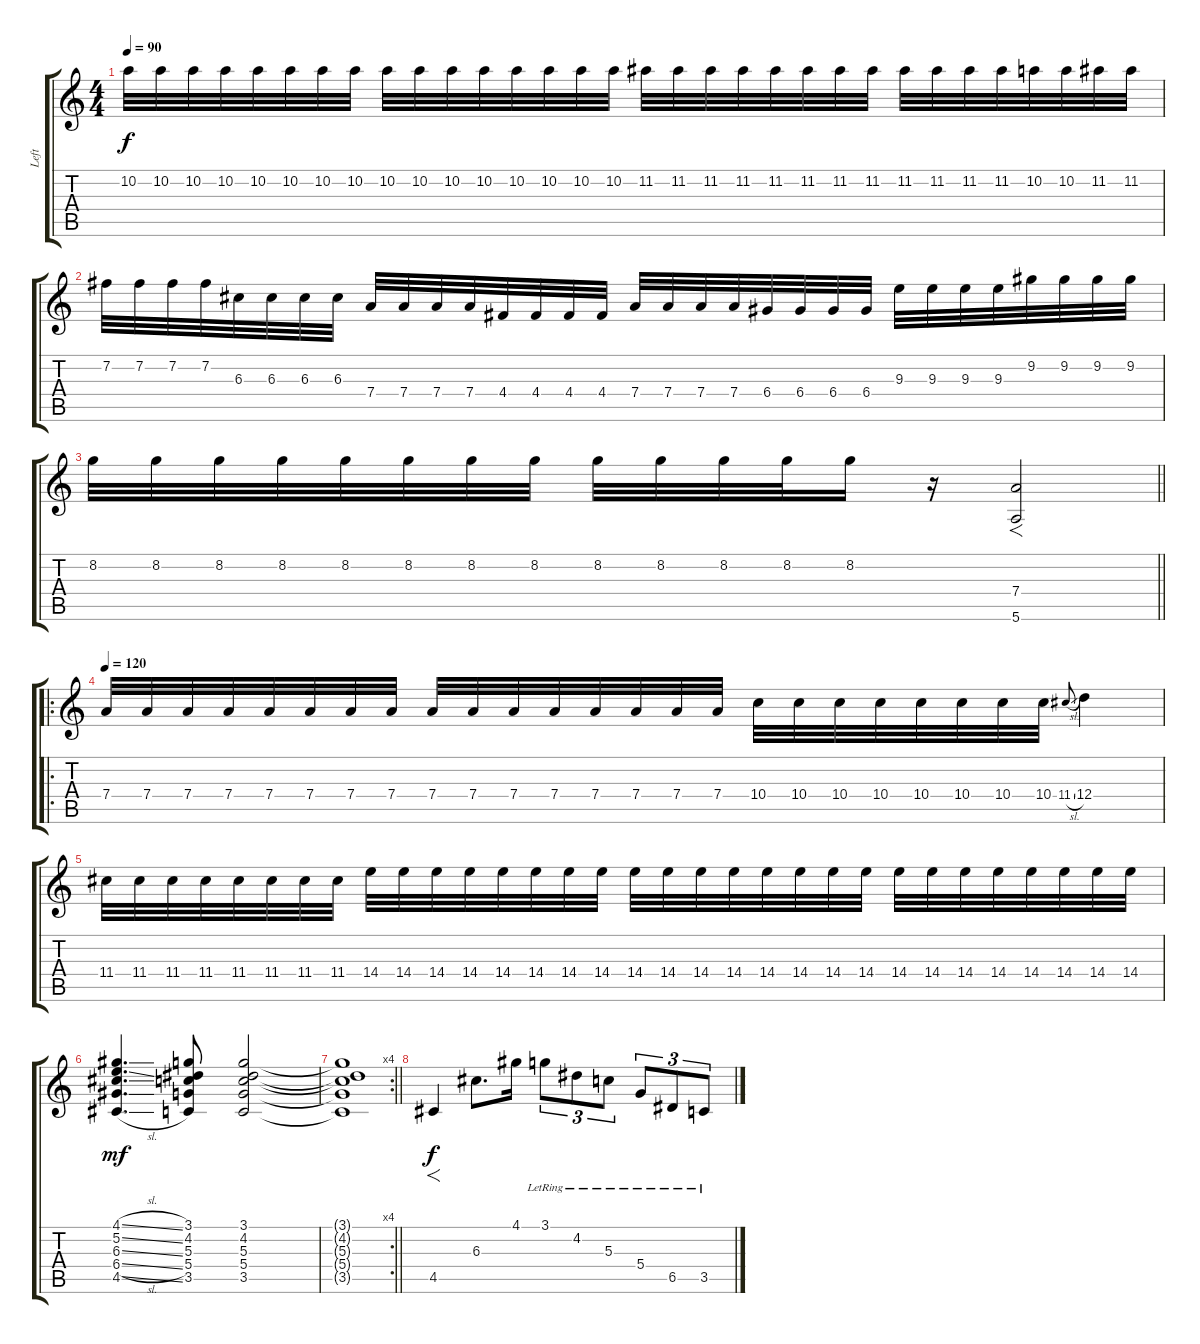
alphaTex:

\track ("Left" "Left") {instrument distortionguitar}
\staff {score tabs}
\tuning (E4 B3 G3 D3 A2 E2) {hide}
\ts (4 4)
\tempo 90
\clef g2
\ks c
10.2.32{dy f} 10.2.32 10.2.32 10.2.32 10.2.32 10.2.32 10.2.32 10.2.32 10.2.32 10.2.32 10.2.32 10.2.32 10.2.32 10.2.32 10.2.32 10.2.32 11.2.32 11.2.32 11.2.32 11.2.32 11.2.32 11.2.32 11.2.32 11.2.32 11.2.32 11.2.32 11.2.32 11.2.32 10.2.32 10.2.32 11.2.32 11.2.32 |
7.2.32 7.2.32 7.2.32 7.2.32 6.3.32 6.3.32 6.3.32 6.3.32 7.4.32 7.4.32 7.4.32 7.4.32 4.4.32 4.4.32 4.4.32 4.4.32 7.4.32 7.4.32 7.4.32 7.4.32 6.4.32 6.4.32 6.4.32 6.4.32 9.3.32 9.3.32 9.3.32 9.3.32 9.2.32 9.2.32 9.2.32 9.2.32 |
\barLineRight lightlight
8.2.32 8.2.32 8.2.32 8.2.32 8.2.32 8.2.32 8.2.32 8.2.32 8.2.32 8.2.32 8.2.32 8.2.32 8.2.16 r.16 (7.4 5.6).2{f} |
\ro
\section ("" "")
\tempo 120
7.4.32 7.4.32 7.4.32 7.4.32 7.4.32 7.4.32 7.4.32 7.4.32 7.4.32 7.4.32 7.4.32 7.4.32 7.4.32 7.4.32 7.4.32 7.4.32 10.4.32 10.4.32 10.4.32 10.4.32 10.4.32 10.4.32 10.4.32 10.4.32 11.4{sl}.8{gr onbeat} 12.4.4 |
11.4.32 11.4.32 11.4.32 11.4.32 11.4.32 11.4.32 11.4.32 11.4.32 14.4.32 14.4.32 14.4.32 14.4.32 14.4.32 14.4.32 14.4.32 14.4.32 14.4.32 14.4.32 14.4.32 14.4.32 14.4.32 14.4.32 14.4.32 14.4.32 14.4.32 14.4.32 14.4.32 14.4.32 14.4.32 14.4.32 14.4.32 14.4.32 |
(4.1{sl} 5.2{sl} 6.3{sl} 6.4{sl} 4.5{sl}).4{d dy mf} (3.1 4.2 5.3 5.4 3.5).8 (3.1 4.2 5.3 5.4 3.5).2 |
\rc 4
\barLineRight lightlight
(3.1{t} 4.2{t} 5.3{t} 5.4{t} 3.5{t}).1 |
\section ("" "")
4.5.4{f dy f instrument electricguitarclean} 6.3.8{d} 4.1.16 3.1{lr}.8{tu (3 2)} 4.2{lr}.8{tu (3 2)} 5.3{lr}.8{tu (3 2)} 5.4{lr}.8{tu (3 2)} 6.5{lr}.8{tu (3 2)} 3.5{lr}.8{tu (3 2)}
